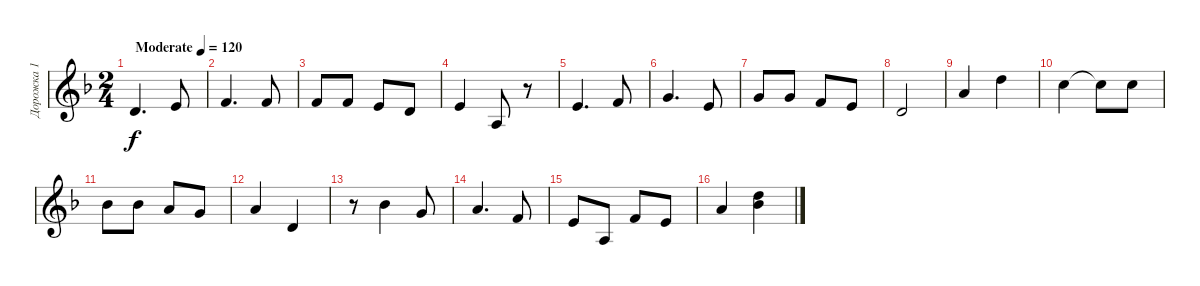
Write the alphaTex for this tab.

\track ("Дорожка 1" "Дорожка 1") {instrument acousticguitarsteel}
\staff {score}
\tuning (E4 B3 G3 D3 A2 E2) {hide}
\ts (2 4)
\tempo (120 "Moderate")
\clef g2
\ks f
0.4.4{d dy f instrument acousticguitarsteel} 2.4.8 |
3.4.4{d} 3.4.8 |
3.4.8 3.4.8 2.4.8 0.4.8 |
2.4.4 0.5.8 r.8 |
2.4.4{d} 3.4.8 |
0.3.4{d} 2.4.8 |
0.3.8 0.3.8 3.4.8 2.4.8 |
0.4.2 |
2.3.4 3.2.4 |
1.2.4 1.2{t}.8 1.2.8 |
3.3.8 3.3.8 2.3.8 0.3.8 |
2.3.4 0.4.4 |
r.8 3.3.4 0.3.8 |
2.3.4{d} 3.4.8 |
2.4.8 0.5.8 3.4.8 2.4.8 |
2.3.4 (3.2 3.3).4
